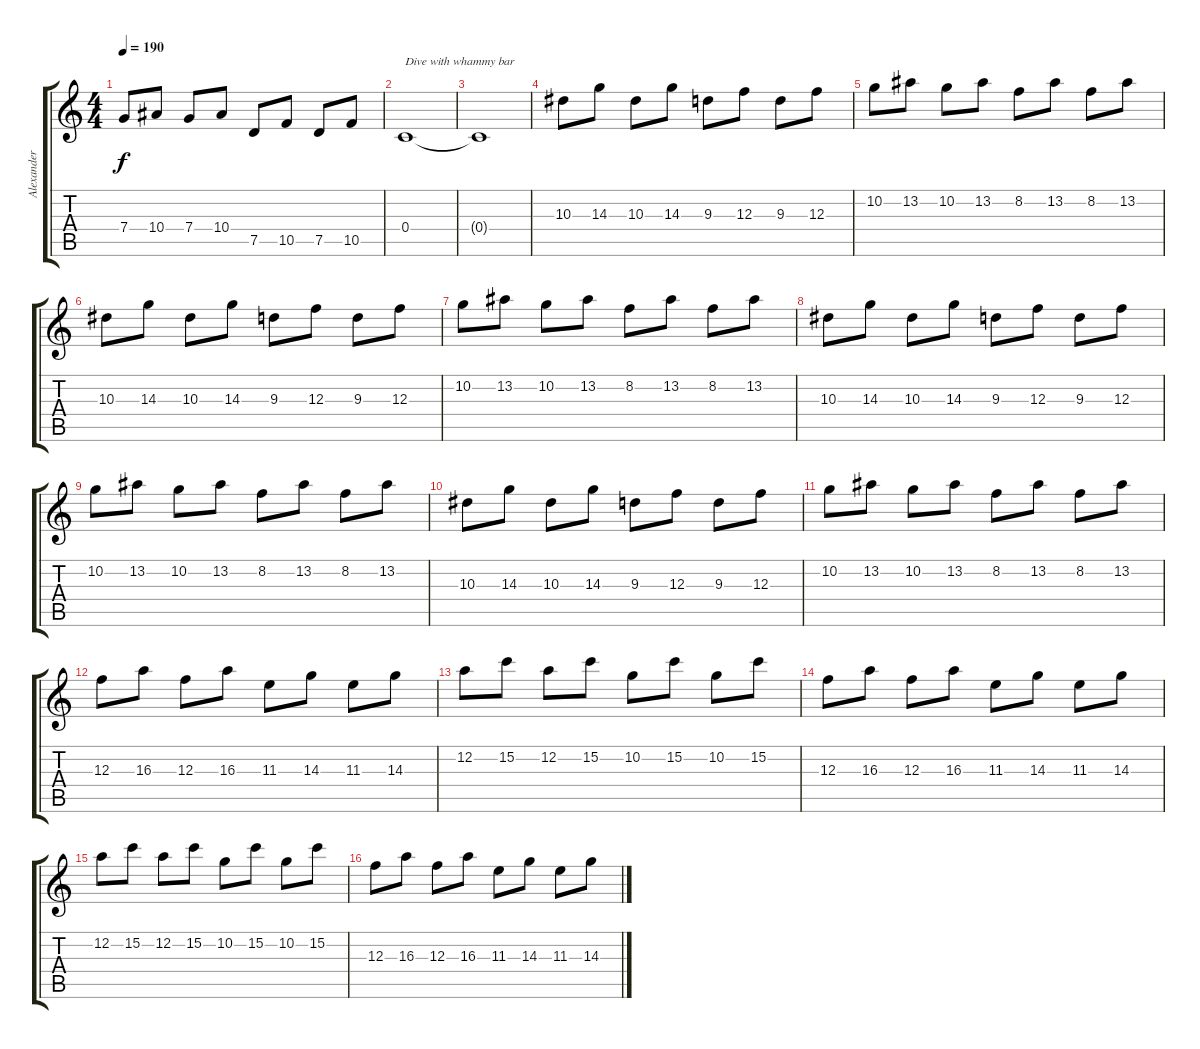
\track ("Alexander Kuoppala " "Alexander ") {instrument distortionguitar}
\staff {score tabs}
\tuning (D4 A3 F3 C3 G2 D2) {hide}
\ts (4 4)
\tempo 190
\clef g2
\ks c
7.4.8{dy f} 10.4.8 7.4.8 10.4.8 7.5.8 10.5.8 7.5.8 10.5.8 |
0.4.1{txt "Dive with whammy bar"} |
0.4{t}.1 |
10.3.8 14.3.8 10.3.8 14.3.8 9.3.8 12.3.8 9.3.8 12.3.8 |
10.2.8 13.2.8 10.2.8 13.2.8 8.2.8 13.2.8 8.2.8 13.2.8 |
10.3.8 14.3.8 10.3.8 14.3.8 9.3.8 12.3.8 9.3.8 12.3.8 |
10.2.8 13.2.8 10.2.8 13.2.8 8.2.8 13.2.8 8.2.8 13.2.8 |
10.3.8 14.3.8 10.3.8 14.3.8 9.3.8 12.3.8 9.3.8 12.3.8 |
10.2.8 13.2.8 10.2.8 13.2.8 8.2.8 13.2.8 8.2.8 13.2.8 |
10.3.8 14.3.8 10.3.8 14.3.8 9.3.8 12.3.8 9.3.8 12.3.8 |
10.2.8 13.2.8 10.2.8 13.2.8 8.2.8 13.2.8 8.2.8 13.2.8 |
12.3.8 16.3.8 12.3.8 16.3.8 11.3.8 14.3.8 11.3.8 14.3.8 |
12.2.8 15.2.8 12.2.8 15.2.8 10.2.8 15.2.8 10.2.8 15.2.8 |
12.3.8 16.3.8 12.3.8 16.3.8 11.3.8 14.3.8 11.3.8 14.3.8 |
12.2.8 15.2.8 12.2.8 15.2.8 10.2.8 15.2.8 10.2.8 15.2.8 |
12.3.8 16.3.8 12.3.8 16.3.8 11.3.8 14.3.8 11.3.8 14.3.8
